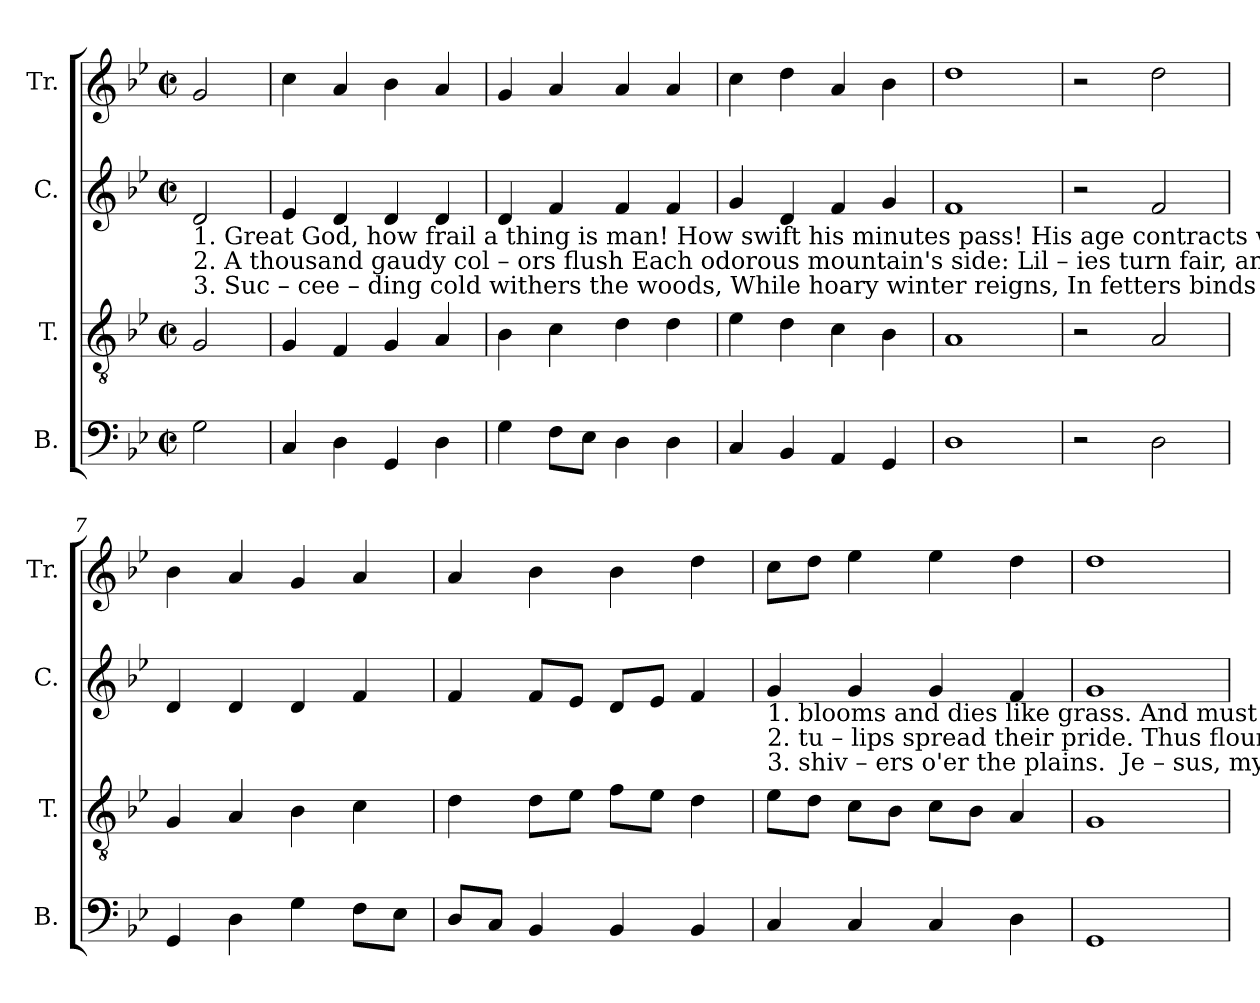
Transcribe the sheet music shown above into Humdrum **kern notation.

**kern	**kern	**kern	**kern
*part4	*part3	*part2	*part1
*staff4	*staff3	*staff2	*staff1
*I"B.	*I"T.	*I"C.	*I"Tr.
*I'B.	*I'T.	*I'C.	*I'Tr.
*clefF4	*clefGv2	*clefG2	*clefG2
*k[b-e-]	*k[b-e-]	*k[b-e-]	*k[b-e-]
*M4/4	*M4/4	*M4/4	*M4/4
*met(c|)	*met(c|)	*met(c|)	*met(c|)
=1	=1	=1	=1
!	!	!LO:TX:b:t=1. Great God, how frail a   thing    is  man!  How swift his  minutes  pass!         His  age contracts  with – in     a          span;    He	!
!	!	!LO:TX:b:t=2.  A     thousand   gaudy    col – ors  flush  Each odorous mountain's side&colon;       Lil – ies turn fair,   and    ros  –  es      blush,   And	!
!	!	!LO:TX:b:t=3. Suc – cee – ding cold withers the woods, While  hoary   winter   reigns,        In    fetters  binds   the    fro  –  zen    floods,  And	!
2G\	2G/	2d/	2g/
=2	=2	=2	=2
4C/	4G/	4e-/	4cc\
4D\	4F/	4d/	4a/
4GG/	4G/	4d/	4b-\
4D\	4A/	4d/	4a/
=3	=3	=3	=3
4G\	4B-\	4d/	4g/
8F\L	4c\	4f/	4a/
8E-\J	.	.	.
4D\	4d\	4f/	4a/
4D\	4d\	4f/	4a/
=4	=4	=4	=4
4C/	4e-\	4g/	4cc\
4BB-/	4d\	4d/	4dd\
4AA/	4c\	4f/	4a/
4GG/	4B-\	4g/	4b-\
=5	=5	=5	=5
1D	1A	1f	1dd
=6	=6	=6	=6
2r	2r	2r	2r
2D\	2A/	2f/	2dd\
=7	=7	=7	=7
4GG/	4G/	4d/	4b-\
4D\	4A/	4d/	4a/
4G\	4B-\	4d/	4g/
8F\L	4c\	4f/	4a/
8E-\J	.	.	.
=8	=8	=8	=8
8D/L	4d\	4f/	4a/
8C/J	.	.	.
4BB-/	8d\L	8f/L	4b-\
.	8e-\J	8e-/J	.
4BB-/	8f\L	8d/L	4b-\
.	8e-\J	8e-/J	.
4BB-/	4d\	4f/	4dd\
!!LO:LB:g=z
=9	=9	=9	=9
!	!	!LO:TX:b:t=1. blooms   and     dies      like      grass.          And  must  my    moments    thus     de – cline?  And  must  I  sink  to   death?           To	!
!	!	!LO:TX:b:t=2. tu     –    lips   spread    their     pride.          Thus  flour – i  – shes    the    wan – ton    year,    In    rich   confusion     gay,            Till	!
!	!	!LO:TX:b:t=3. shiv  –    ers       o'er      the      plains.&nbsp;          Je  –  sus,    my    life     has    died,   has    rose&colon;    I     burn to meet his  charms!       Wel –	!
4C/	8e-\L	4g/	8cc\L
.	8d\J	.	8dd\J
4C/	8c\L	4g/	4ee-\
.	8B-\J	.	.
4C/	8c\L	4g/	4ee-\
.	8B-\J	.	.
4D\	4A/	4f/	4dd\
=10	=10	=10	=10
1GG	1G	1g	1dd
=	=	=	=
*-	*-	*-	*-
